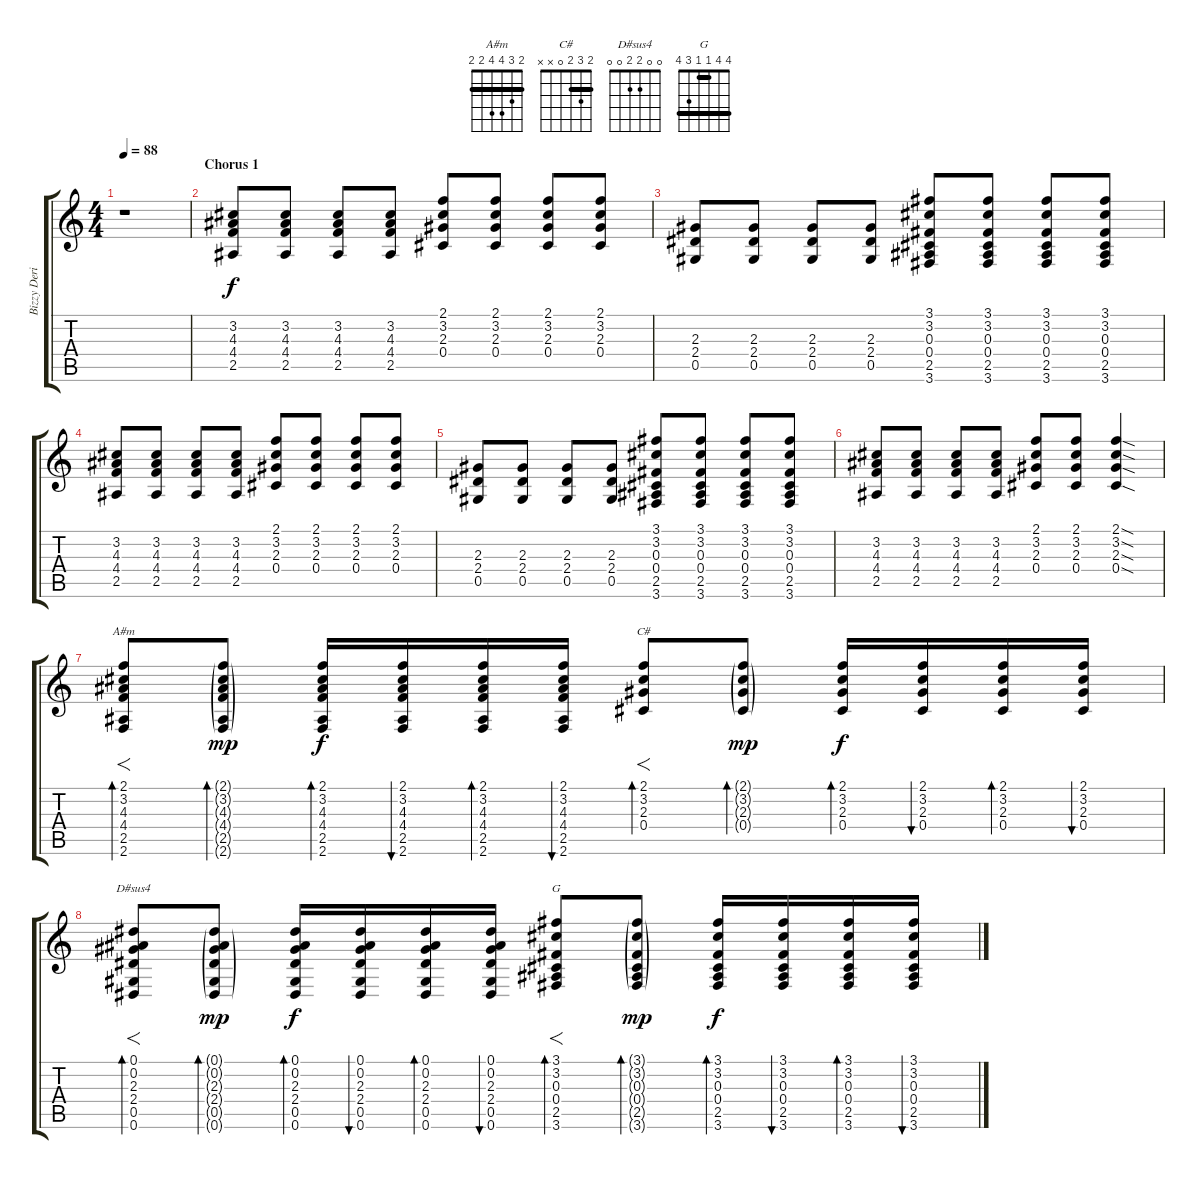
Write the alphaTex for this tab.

\track ("Bizzy Derick" "Bizzy Deri") {instrument acousticguitarsteel}
\staff {score tabs}
\tuning (Eb4 Bb3 Gb3 Db3 Ab2 Eb2) {hide}
\chord ("A#m" 2 3 4 4 2 2) {barre 2}
\chord ("C#" 2 3 2 0 x x) {barre 2}
\chord ("D#sus4" 0 0 2 2 0 0)
\chord ("G" 4 4 1 1 3 4) {barre (1 4)}
\ts (4 4)
\tempo 88
\clef g2
\ks c
r.1{dy f} |
\section ("" "Chorus 1")
(3.2 4.3 4.4 2.5).8{volume 12 instrument overdrivenguitar} (3.2 4.3 4.4 2.5).8 (3.2 4.3 4.4 2.5).8 (3.2 4.3 4.4 2.5).8 (2.1 3.2 2.3 0.4).8 (2.1 3.2 2.3 0.4).8 (2.1 3.2 2.3 0.4).8 (2.1 3.2 2.3 0.4).8 |
(2.3 2.4 0.5).8 (2.3 2.4 0.5).8 (2.3 2.4 0.5).8 (2.3 2.4 0.5).8 (3.1 3.2 0.3 0.4 2.5 3.6).8 (3.1 3.2 0.3 0.4 2.5 3.6).8 (3.1 3.2 0.3 0.4 2.5 3.6).8 (3.1 3.2 0.3 0.4 2.5 3.6).8 |
(3.2 4.3 4.4 2.5).8 (3.2 4.3 4.4 2.5).8 (3.2 4.3 4.4 2.5).8 (3.2 4.3 4.4 2.5).8 (2.1 3.2 2.3 0.4).8 (2.1 3.2 2.3 0.4).8 (2.1 3.2 2.3 0.4).8 (2.1 3.2 2.3 0.4).8 |
(2.3 2.4 0.5).8 (2.3 2.4 0.5).8 (2.3 2.4 0.5).8 (2.3 2.4 0.5).8 (3.1 3.2 0.3 0.4 2.5 3.6).8 (3.1 3.2 0.3 0.4 2.5 3.6).8 (3.1 3.2 0.3 0.4 2.5 3.6).8 (3.1 3.2 0.3 0.4 2.5 3.6).8 |
(3.2 4.3 4.4 2.5).8 (3.2 4.3 4.4 2.5).8 (3.2 4.3 4.4 2.5).8 (3.2 4.3 4.4 2.5).8 (2.1 3.2 2.3 0.4).8 (2.1 3.2 2.3 0.4).8 (2.1{sod} 3.2{sod} 2.3{sod} 0.4{sod}).4 |
(2.1 3.2 4.3 4.4 2.5 2.6).8{f bd 60 ch "A#m" volume 15 instrument acousticguitarsteel} (2.1{g} 3.2{g} 4.3{g} 4.4{g} 2.5{g} 2.6{g}).8{bd 60 dy mp} (2.1 3.2 4.3 4.4 2.5 2.6).16{bd 60 dy f} (2.1 3.2 4.3 4.4 2.5 2.6).16{bu 60} (2.1 3.2 4.3 4.4 2.5 2.6).16{bd 60} (2.1 3.2 4.3 4.4 2.5 2.6).16{bu 60} (2.1 3.2 2.3 0.4).8{f bd 60 ch "C#"} (2.1{g} 3.2{g} 2.3{g} 0.4{g}).8{bd 60 dy mp} (2.1 3.2 2.3 0.4).16{bd 60 dy f} (2.1 3.2 2.3 0.4).16{bu 60} (2.1 3.2 2.3 0.4).16{bd 60} (2.1 3.2 2.3 0.4).16{bu 60} |
(0.1 0.2 2.3 2.4 0.5 0.6).8{f bd 60 ch "D#sus4"} (0.1{g} 0.2{g} 2.3{g} 2.4{g} 0.5{g} 0.6{g}).8{bd 60 dy mp} (0.1 0.2 2.3 2.4 0.5 0.6).16{bd 60 dy f} (0.1 0.2 2.3 2.4 0.5 0.6).16{bu 60} (0.1 0.2 2.3 2.4 0.5 0.6).16{bd 60} (0.1 0.2 2.3 2.4 0.5 0.6).16{bu 60} (3.1 3.2 0.3 0.4 2.5 3.6).8{f bd 60 ch "G"} (3.1{g} 3.2{g} 0.3{g} 0.4{g} 2.5{g} 3.6{g}).8{bd 60 dy mp} (3.1 3.2 0.3 0.4 2.5 3.6).16{bd 60 dy f} (3.1 3.2 0.3 0.4 2.5 3.6).16{bu 60} (3.1 3.2 0.3 0.4 2.5 3.6).16{bd 60} (3.1 3.2 0.3 0.4 2.5 3.6).16{bu 60}
